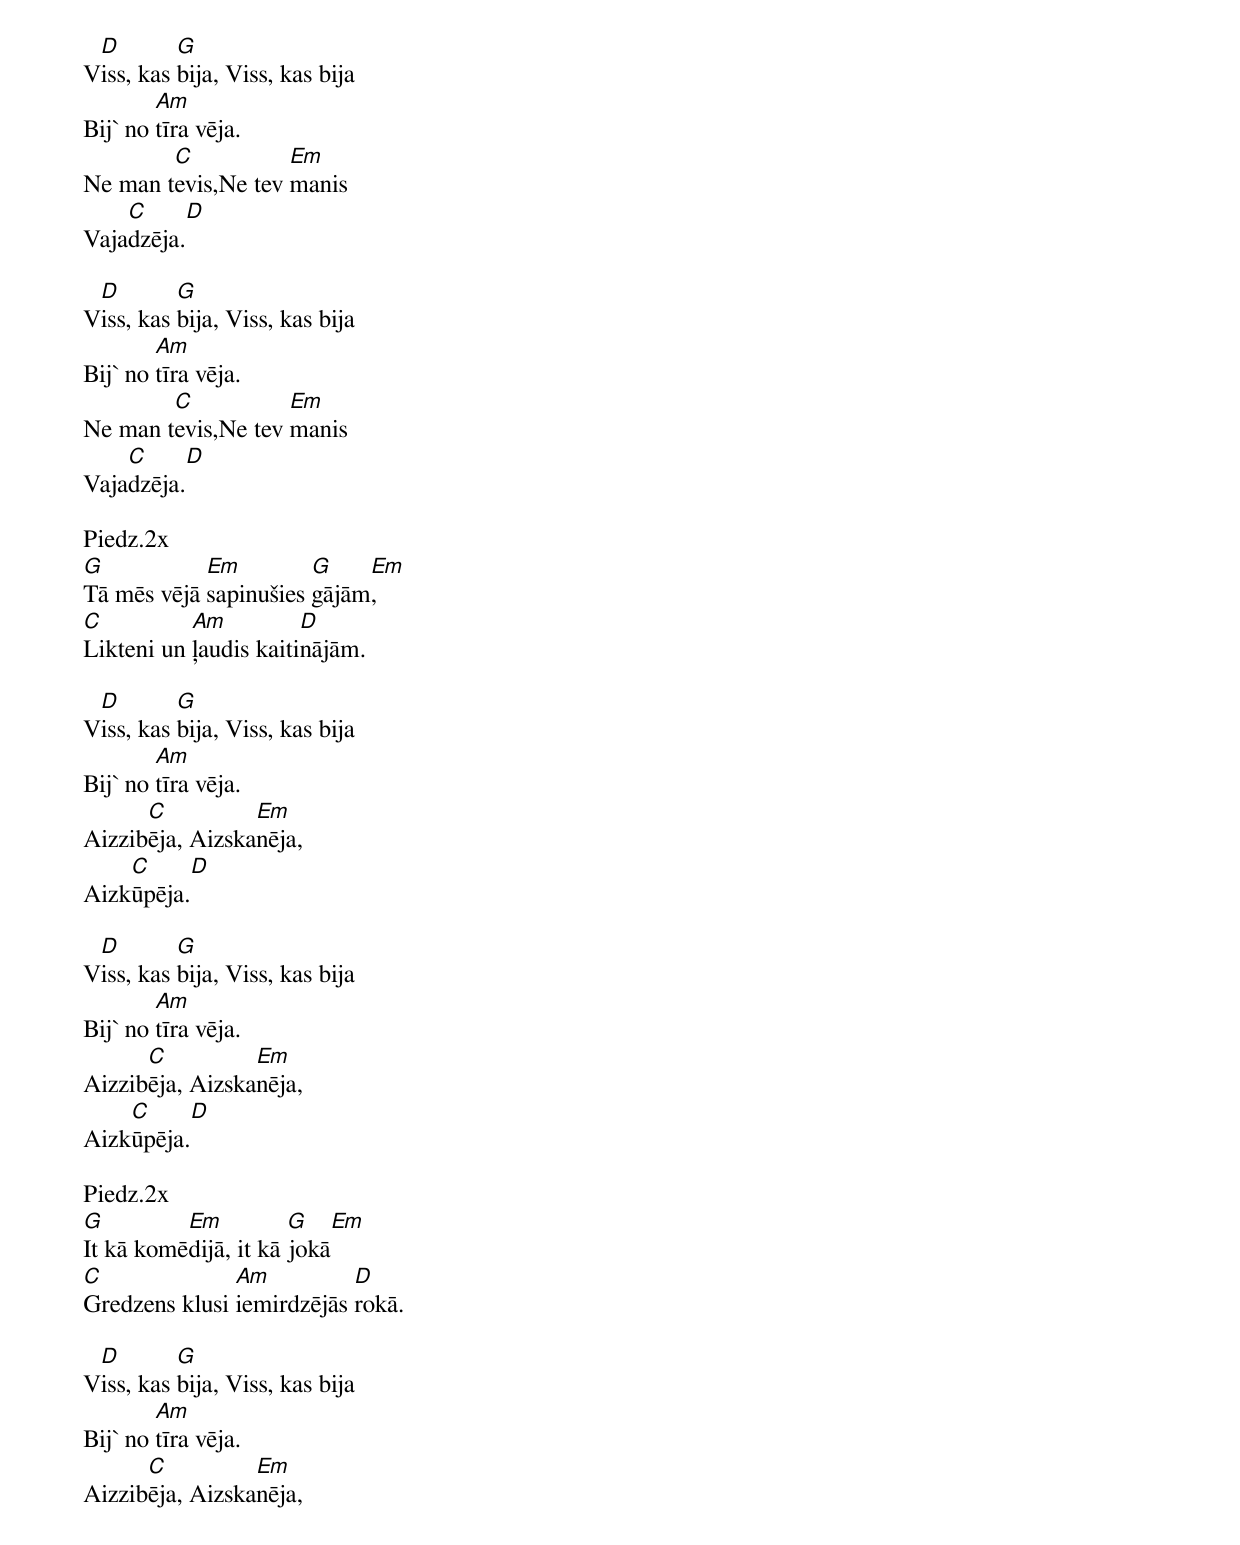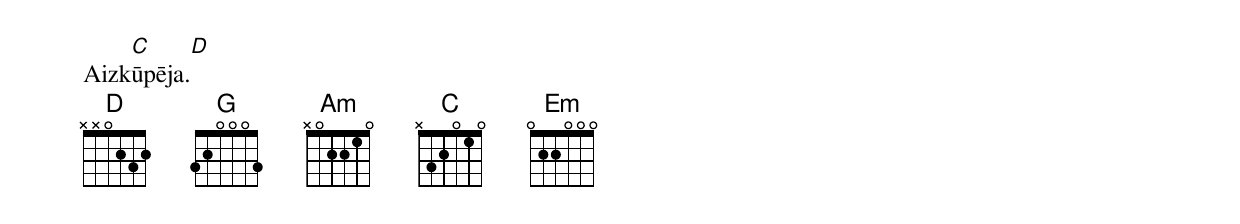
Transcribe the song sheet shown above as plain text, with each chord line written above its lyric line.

 D	  G
Viss, kas bija, Viss, kas bija
	Am
Bij` no tīra vēja.
	C	    Em
Ne man tevis,Ne tev manis
    C	  D
Vajadzēja.

 D	  G
Viss, kas bija, Viss, kas bija
	Am
Bij` no tīra vēja.
	C	    Em
Ne man tevis,Ne tev manis
    C	  D
Vajadzēja.

Piedz.2x
G	    Em         G    Em
Tā mēs vējā sapinušies gājām,
C          Am          D
Likteni un ļaudis kaitinājām.

 D	  G
Viss, kas bija, Viss, kas bija
	Am
Bij` no tīra vēja.
      C	         Em
Aizzibēja, Aizskanēja,
    C	  D
Aizkūpēja.

 D	  G
Viss, kas bija, Viss, kas bija
	Am
Bij` no tīra vēja.
      C	         Em
Aizzibēja, Aizskanēja,
    C	  D
Aizkūpēja.

Piedz.2x
G	  Em          G    Em
It kā komēdijā, it kā jokā
C              Am          D
Gredzens klusi iemirdzējās rokā.

 D	  G
Viss, kas bija, Viss, kas bija
	Am
Bij` no tīra vēja.
      C	         Em
Aizzibēja, Aizskanēja,
    C	  D
Aizkūpēja.
